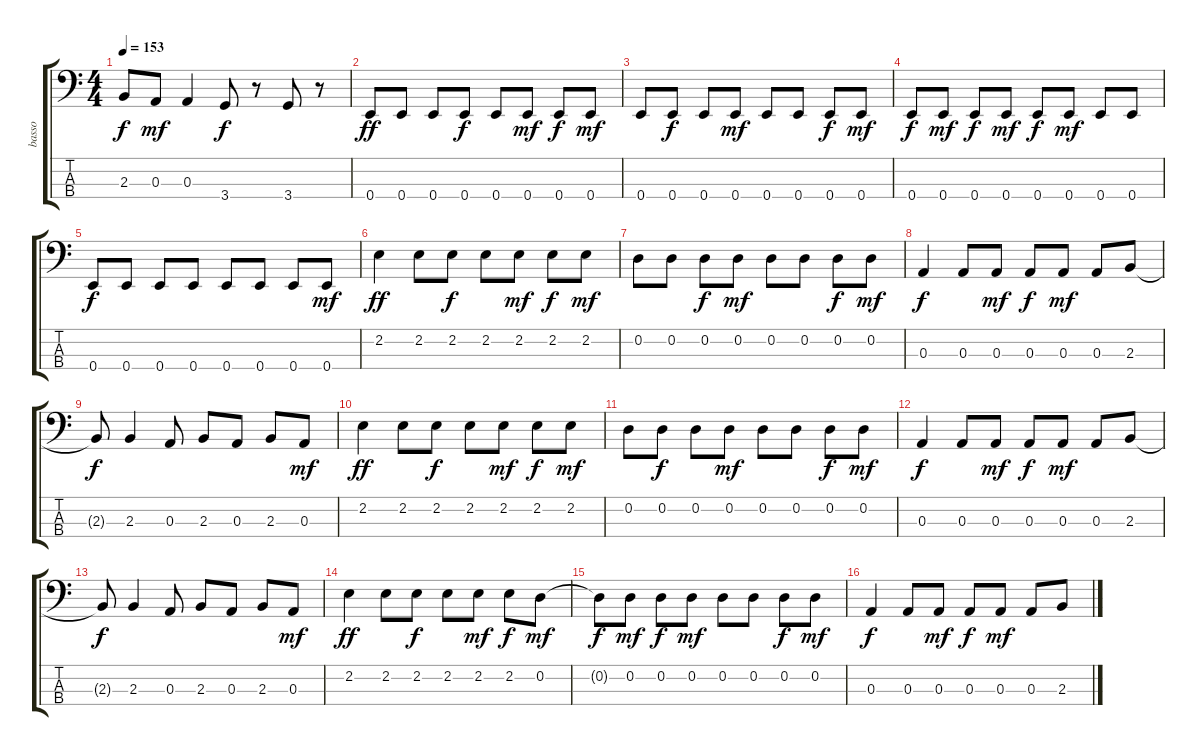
\track ("basso" "basso") {instrument electricbassfinger}
\staff {score tabs}
\tuning (G2 D2 A1 E1) {hide}
\ts (4 4)
\tempo 153
\clef f4
\ks c
2.3.8{dy f} 0.3.8{dy mf} 0.3.4 3.4.8{dy f} r.8 3.4.8 r.8 |
0.4.8{dy ff} 0.4.8 0.4.8 0.4.8{dy f} 0.4.8 0.4.8{dy mf} 0.4.8{dy f} 0.4.8{dy mf} |
0.4.8 0.4.8{dy f} 0.4.8 0.4.8{dy mf} 0.4.8 0.4.8 0.4.8{dy f} 0.4.8{dy mf} |
0.4.8{dy f} 0.4.8{dy mf} 0.4.8{dy f} 0.4.8{dy mf} 0.4.8{dy f} 0.4.8{dy mf} 0.4.8 0.4.8 |
0.4.8{dy f} 0.4.8 0.4.8 0.4.8 0.4.8 0.4.8 0.4.8 0.4.8{dy mf} |
2.2.4{dy ff} 2.2.8 2.2.8{dy f} 2.2.8 2.2.8{dy mf} 2.2.8{dy f} 2.2.8{dy mf} |
0.2.8 0.2.8 0.2.8{dy f} 0.2.8{dy mf} 0.2.8 0.2.8 0.2.8{dy f} 0.2.8{dy mf} |
0.3.4{dy f} 0.3.8 0.3.8{dy mf} 0.3.8{dy f} 0.3.8{dy mf} 0.3.8 2.3.8 |
2.3{t}.8{dy f} 2.3.4 0.3.8 2.3.8 0.3.8 2.3.8 0.3.8{dy mf} |
2.2.4{dy ff} 2.2.8 2.2.8{dy f} 2.2.8 2.2.8{dy mf} 2.2.8{dy f} 2.2.8{dy mf} |
0.2.8 0.2.8{dy f} 0.2.8 0.2.8{dy mf} 0.2.8 0.2.8 0.2.8{dy f} 0.2.8{dy mf} |
0.3.4{dy f} 0.3.8 0.3.8{dy mf} 0.3.8{dy f} 0.3.8{dy mf} 0.3.8 2.3.8 |
2.3{t}.8{dy f} 2.3.4 0.3.8 2.3.8 0.3.8 2.3.8 0.3.8{dy mf} |
2.2.4{dy ff} 2.2.8 2.2.8{dy f} 2.2.8 2.2.8{dy mf} 2.2.8{dy f} 0.2.8{dy mf} |
0.2{t}.8{dy f} 0.2.8{dy mf} 0.2.8{dy f} 0.2.8{dy mf} 0.2.8 0.2.8 0.2.8{dy f} 0.2.8{dy mf} |
0.3.4{dy f} 0.3.8 0.3.8{dy mf} 0.3.8{dy f} 0.3.8{dy mf} 0.3.8 2.3.8
